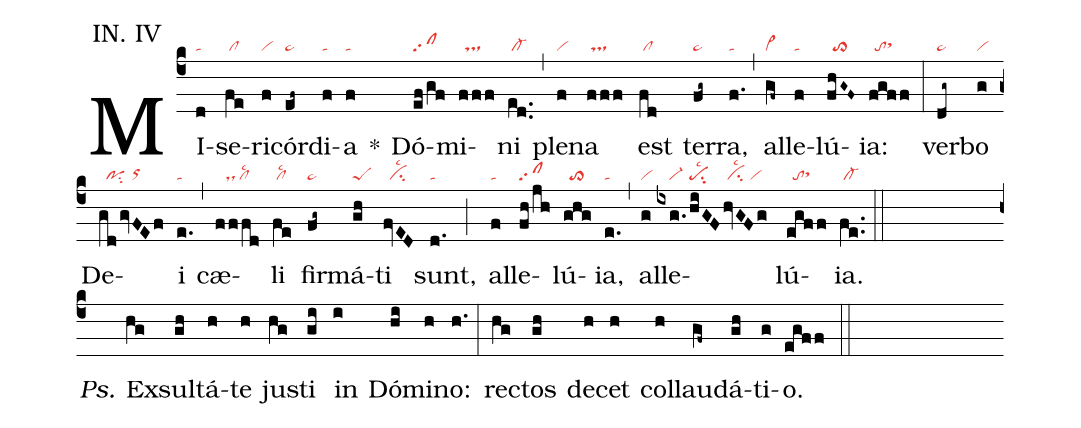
office-part:Introitus;
mode:4;
annotation:IN. IV;
nabc-lines:1;
%%
(c4) MI(d|ta)se(fe|/cl)ri(f|vi)cór(ef~|pe~)di(f|ta)a(f|ta) *()
Dó(ef/gf|sf)mi(fff|//ts)ni(ed..|/cl-) (,)
ple(f|vi)na(fff|/ts) est(fd|/cl) ter(fg~|pe~)ra,(f.|ta) (,)
al(gf~|cl~)le(f|ta)lú(fhG~F~|//to>)ia:(fgff|//tosthh) (:)
ver(dg~|pe~)bo(g|vi) De(gd/gvFEf|//posu2///orhh)i(e.|ta) (,)
cæ(fffd|///ds/cllsc2)li(fe|/cllsc2) fir(fg~|pe~)má(gh|peS)ti(fvED|//cilsc2) sunt,(d.|ta) (;)
al(f|ta)le(fh/jh|sf)lú(ghg|//to>)ia,(e.|ta) (,)
al(g|vi)le(ixg.|////vi-|/hiGF|pesu2lsc2|/hvGFg//|/cilsc2/vi)lú(egff|//tosthh)ia.(fe..|/cl-) (::Z)

<i>Ps.</i> Ex(hg)sul(gh)tá(h)te(h) ju(hg)sti(gi) in(i) Dó(hi)mi(h)no:(h.) (:) re(hg)ctos(gh) de(h)cet(h) col(h)lau(gf~)dá(gh)ti(g)o.(egff) (::)
